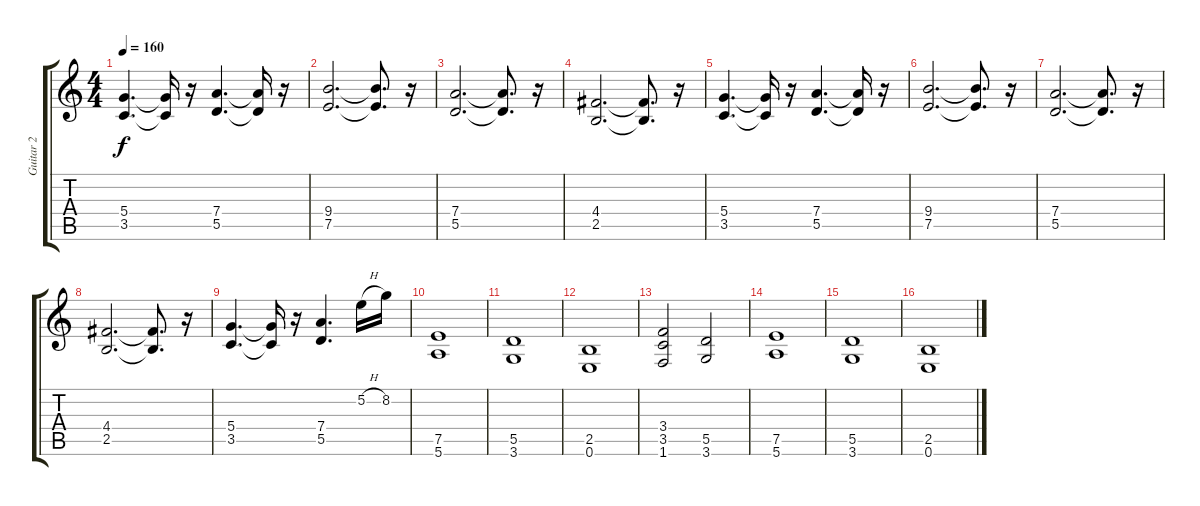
\track ("Guitar 2" "Guitar 2") {instrument distortionguitar}
\staff {score tabs}
\tuning (E4 B3 G3 D3 A2 E2) {hide}
\ts (4 4)
\tempo 160
\clef g2
\ks c
(5.4 3.5).4{d dy f} (5.4{t} 3.5{t}).16 r.16 (7.4 5.5).4{d} (7.4{t} 5.5{t}).16 r.16 |
(9.4 7.5).2{d} (9.4{t} 7.5{t}).8{d} r.16 |
(7.4 5.5).2{d} (7.4{t} 5.5{t}).8{d} r.16 |
(4.4 2.5).2{d} (4.4{t} 2.5{t}).8{d} r.16 |
(5.4 3.5).4{d} (5.4{t} 3.5{t}).16 r.16 (7.4 5.5).4{d} (7.4{t} 5.5{t}).16 r.16 |
(9.4 7.5).2{d} (9.4{t} 7.5{t}).8{d} r.16 |
(7.4 5.5).2{d} (7.4{t} 5.5{t}).8{d} r.16 |
(4.4 2.5).2{d} (4.4{t} 2.5{t}).8{d} r.16 |
(5.4 3.5).4{d} (5.4{t} 3.5{t}).16 r.16 (7.4 5.5).4{d} 5.2{h}.16{volume 16 balance 8} 8.2.16 |
(7.5 5.6).1{volume 13 balance 16} |
(5.5 3.6).1 |
(2.5 0.6).1 |
(3.4 3.5 1.6).2 (5.5 3.6).2 |
(7.5 5.6).1 |
(5.5 3.6).1 |
(2.5 0.6).1
